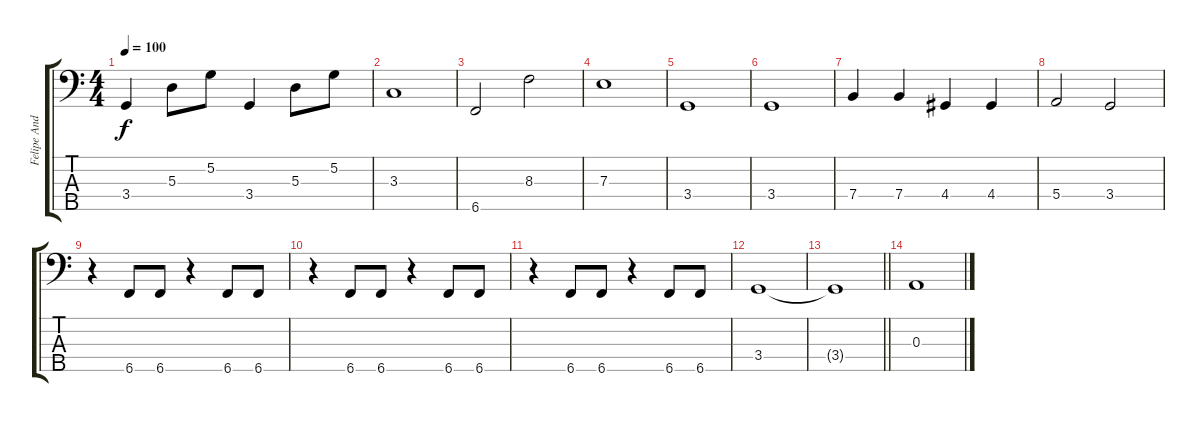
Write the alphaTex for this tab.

\track ("Felipe Andreoli" "Felipe And") {instrument electricbassfinger}
\staff {score tabs}
\tuning (G2 D2 A1 E1 B0) {hide}
\ts (4 4)
\tempo 100
\clef f4
\ks c
3.4.4{dy f} 5.3.8 5.2.8 3.4.4 5.3.8 5.2.8 |
3.3.1 |
6.5.2 8.3.2 |
7.3.1 |
3.4.1 |
3.4.1 |
7.4.4 7.4.4 4.4.4 4.4.4 |
5.4.2 3.4.2 |
r.4 6.5.8 6.5.8 r.4 6.5.8 6.5.8 |
r.4 6.5.8 6.5.8 r.4 6.5.8 6.5.8 |
r.4 6.5.8 6.5.8 r.4 6.5.8 6.5.8 |
3.4.1 |
\barLineRight lightlight
3.4{t}.1 |
0.3.1
